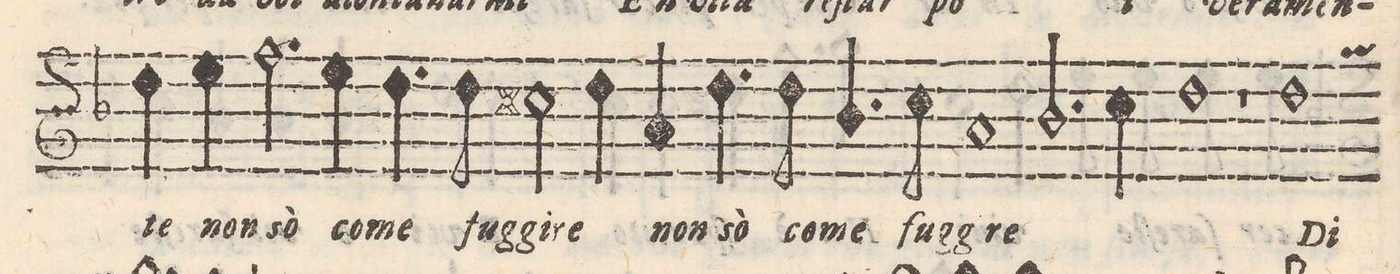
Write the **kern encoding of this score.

**kern	**text
*I"QVINTO	*
*clefG2	*
*k[b-]	*
*met(C)	*
*M2/1	*
4dd\	-te
4ee\	non
2.ff\	sò
4ee\	co-
4.dd\	-me
8dd\	fug-
=18-	=18-
2cc#X\	-gi-
4dd\	-re
4a/	non
4.dd\	sò
8dd\	co-
4.b-y/	-me
8cc#\	fug-
=19-	=19-
1a	-gi-
2.b-/	-re
4ccny\	.
=20-	=20-
1dd	.
1r	.
=21-	=21-
1dd	Di
*-	*-
